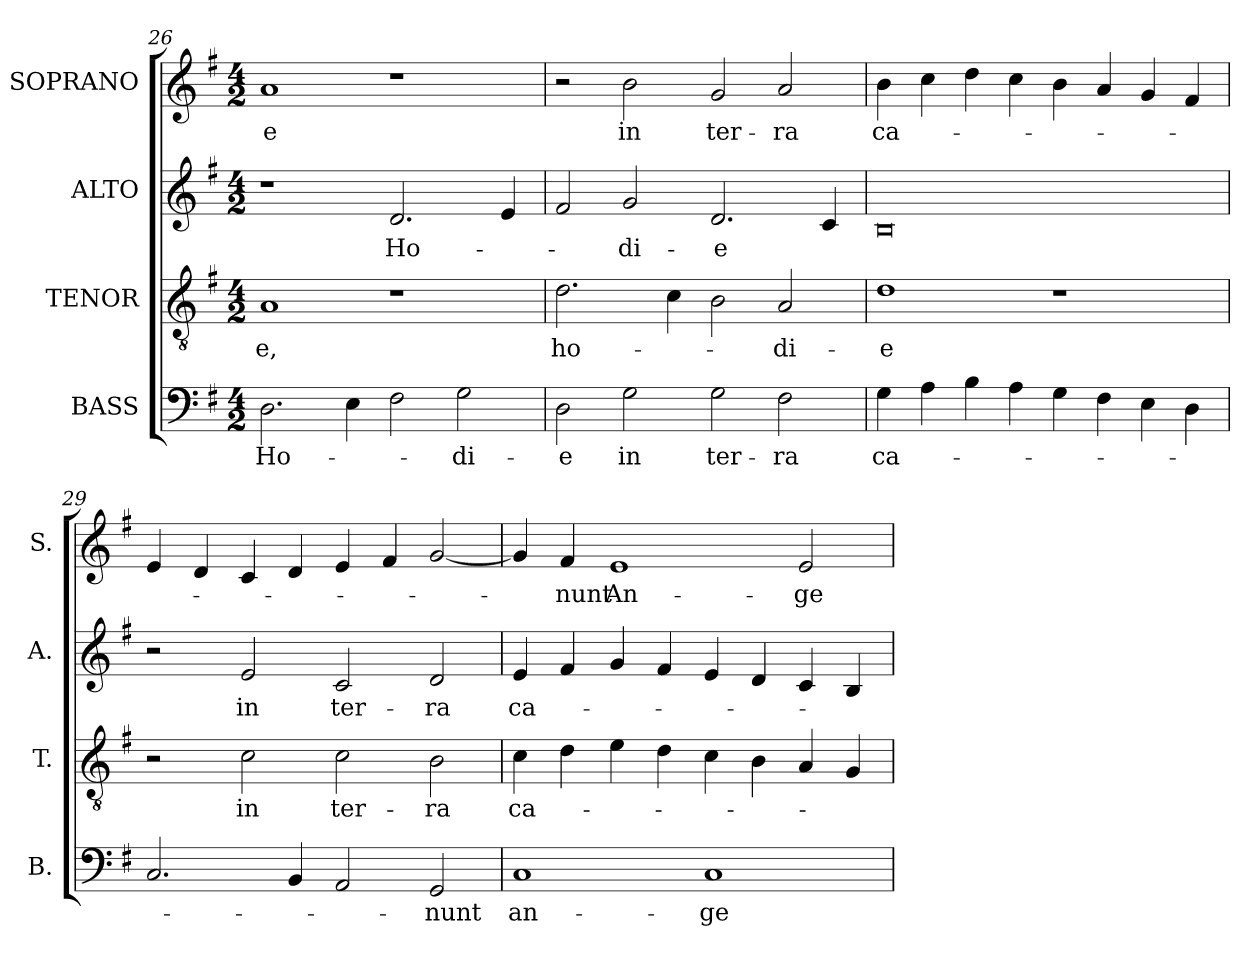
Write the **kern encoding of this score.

**kern	**text	**kern	**text	**kern	**text	**kern	**text
*part4	*part4	*part3	*part3	*part2	*part2	*part1	*part1
*staff4	*staff4	*staff3	*staff3	*staff2	*staff2	*staff1	*staff1
*I"BASS	*	*I"TENOR	*	*I"ALTO	*	*I"SOPRANO	*
*I'B.	*	*I'T.	*	*I'A.	*	*I'S.	*
*clefF4	*	*clefGv2	*	*clefG2	*	*clefG2	*
*	*	*ITrd7c12	*	*	*	*	*
*k[f#]	*	*k[f#]	*	*k[f#]	*	*k[f#]	*
*G:	*	*G:	*	*G:	*	*G:	*
*M4/2	*	*M4/2	*	*M4/2	*	*M4/2	*
=26	=26	=26	=26	=26	=26	=26	=26
!	!LO:LY:b:color=#000000	!	!	!	!	!	!
!	!	!	!LO:LY:b:color=#000000	!	!	!	!
!	!	!	!	!	!	!	!LO:LY:b:color=#000000
2.Di\	Ho-	1AAi	-e,	1r	.	1ai	-e
4Ei\	.	.	.	.	.	.	.
!	!	!	!	!	!LO:LY:b:color=#000000	!	!
2F#i\	.	1r	.	2.di/	Ho-	1r	.
!	!LO:LY:b:color=#000000	!	!	!	!	!	!
2Gi\	-di-	.	.	.	.	.	.
.	.	.	.	4ei/	.	.	.
=27	=27	=27	=27	=27	=27	=27	=27
!	!LO:LY:b:color=#000000	!	!	!	!	!	!
!	!	!	!LO:LY:b:color=#000000	!	!	!	!
2Di\	-e	2.Di\	ho-	2f#i/	.	2r	.
!	!LO:LY:b:color=#000000	!	!	!	!	!	!
!	!	!	!	!	!LO:LY:b:color=#000000	!	!
!	!	!	!	!	!	!	!LO:LY:b:color=#000000
2Gi\	in	.	.	2gi/	-di-	2bi\	in
.	.	4Ci\	.	.	.	.	.
!	!LO:LY:b:color=#000000	!	!	!	!	!	!
!	!	!	!	!	!LO:LY:b:color=#000000	!	!
!	!	!	!	!	!	!	!LO:LY:b:color=#000000
2Gi\	ter-	2BBi\	.	2.di/	-e	2gi/	ter-
!	!LO:LY:b:color=#000000	!	!	!	!	!	!
!	!	!	!LO:LY:b:color=#000000	!	!	!	!
!	!	!	!	!	!	!	!LO:LY:b:color=#000000
2F#i\	-ra	2AAi/	-di-	.	.	2ai/	-ra
.	.	.	.	4ci/	.	.	.
=28	=28	=28	=28	=28	=28	=28	=28
!	!LO:LY:b:color=#000000	!	!	!	!	!	!
!	!	!	!LO:LY:b:color=#000000	!	!	!	!
!	!	!	!	!	!	!	!LO:LY:b:color=#000000
4Gi\	ca-	1Di	-e	0Bi	.	4bi\	ca-
4Ai\	.	.	.	.	.	4cci\	.
4Bi\	.	.	.	.	.	4ddi\	.
4Ai\	.	.	.	.	.	4cci\	.
4Gi\	.	1r	.	.	.	4bi\	.
4F#i\	.	.	.	.	.	4ai/	.
4Ei\	.	.	.	.	.	4gi/	.
4Di\	.	.	.	.	.	4f#i/	.
=29	=29	=29	=29	=29	=29	=29	=29
2.Ci/	.	2r	.	2r	.	4ei/	.
.	.	.	.	.	.	4di/	.
!	!	!	!LO:LY:b:color=#000000	!	!	!	!
!	!	!	!	!	!LO:LY:b:color=#000000	!	!
.	.	2Ci\	in	2ei/	in	4ci/	.
4BBi/	.	.	.	.	.	4di/	.
!	!	!	!LO:LY:b:color=#000000	!	!	!	!
!	!	!	!	!	!LO:LY:b:color=#000000	!	!
2AAi/	.	2Ci\	ter-	2ci/	ter-	4ei/	.
.	.	.	.	.	.	4f#i/	.
!	!LO:LY:b:color=#000000	!	!	!	!	!	!
!	!	!	!LO:LY:b:color=#000000	!	!	!	!
!	!	!	!	!	!LO:LY:b:color=#000000	!	!
2GGi/	-nunt	2BBi\	-ra	2di/	-ra	[<2gi/	.
!!LO:LB:g=z
=30	=30	=30	=30	=30	=30	=30	=30
!	!LO:LY:b:color=#000000	!	!	!	!	!	!
!	!	!	!LO:LY:b:color=#000000	!	!	!	!
!	!	!	!	!	!LO:LY:b:color=#000000	!	!
1Ci	an-	4Ci\	ca-	4ei/	ca-	4gi/]	.
!	!	!	!	!	!	!	!LO:LY:b:color=#000000
.	.	4Di\	.	4f#i/	.	4f#i/	-nunt
!	!	!	!	!	!	!	!LO:LY:b:color=#000000
.	.	4Ei\	.	4gi/	.	1ei	An-
.	.	4Di\	.	4f#i/	.	.	.
!	!LO:LY:b:color=#000000	!	!	!	!	!	!
1Ci	-ge-	4Ci\	.	4ei/	.	.	.
.	.	4BBi\	.	4di/	.	.	.
!	!	!	!	!	!	!	!LO:LY:b:color=#000000
.	.	4AAi/	.	4ci/	.	2ei/	-ge-
.	.	4GGi/	.	4Bi/	.	.	.
=	=	=	=	=	=	=	=
*-	*-	*-	*-	*-	*-	*-	*-
